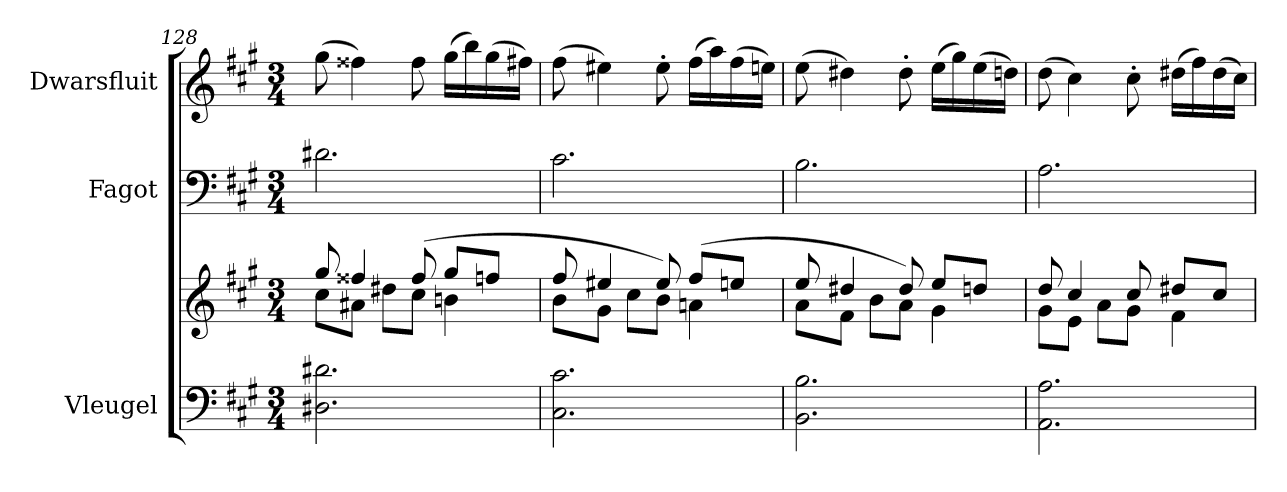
**kern	**kern	**kern	**kern
*part3	*part3	*part2	*part1
*staff4	*staff3	*staff2	*staff1
*I"Vleugel	*	*I"Fagot	*I"Dwarsfluit
*	*	*I'Fgt.	*
*clefF4	*clefG2	*clefF4	*clefG2
*k[f#c#g#]	*k[f#c#g#]	*k[f#c#g#]	*k[f#c#g#]
*M3/4	*M3/4	*M3/4	*M3/4
=128	=128	=128	=128
*	*^	*	*
2.D#X\ 2.d#X\	8gg#/	8cc#\L	2.d#X\	(8gg#\
.	4ff##X/	8a#X\J	.	4ff##X\)
.	.	8dd#X\L	.	.
.	(8ff##/	8cc#\J	.	8ff##\
.	8gg#/L	4bn\	.	(16gg#\LL
.	.	.	.	16bb\)
.	8ffn/J	.	.	(16gg#\
.	.	.	.	16ff#X\JJ)
!!LO:LB:g=z
=129	=129	=129	=129	=129
2.C#\ 2.c#\	8ff#/	8b\L	2.c#\	(8ff#\
.	4ee#X/	8g#\J	.	4ee#X\)
.	.	8cc#\L	.	.
.	8ee#/)	8b\J	.	8ee#'\
.	(8ff#/L	4an\	.	(16ff#\LL
.	.	.	.	16aa\)
.	8een/J	.	.	(16ff#\
.	.	.	.	16een\JJ)
=130	=130	=130	=130	=130
2.BB\ 2.B\	8ee/	8a\L	2.B\	(8ee\
.	4dd#X/	8f#\J	.	4dd#X\)
.	.	8b\L	.	.
.	8dd#/)	8a\J	.	8dd#'\
.	8ee/L	4g#\	.	(16ee\LL
.	.	.	.	16gg#\)
.	8ddn/J	.	.	(16ee\
.	.	.	.	16ddn\JJ)
=131	=131	=131	=131	=131
2.AA\ 2.A\	8dd/	8g#\L	2.A\	(8dd\
.	4cc#/	8e\J	.	4cc#\)
.	.	8a\L	.	.
.	8cc#/	8g#\J	.	8cc#'\
.	8dd#X/L	4f#\	.	(16dd#X\LL
.	.	.	.	16ff#\)
.	8cc#/J	.	.	(16dd#\
.	.	.	.	16cc#\JJ)
*	*v	*v	*	*
=	=	=	=
*-	*-	*-	*-
